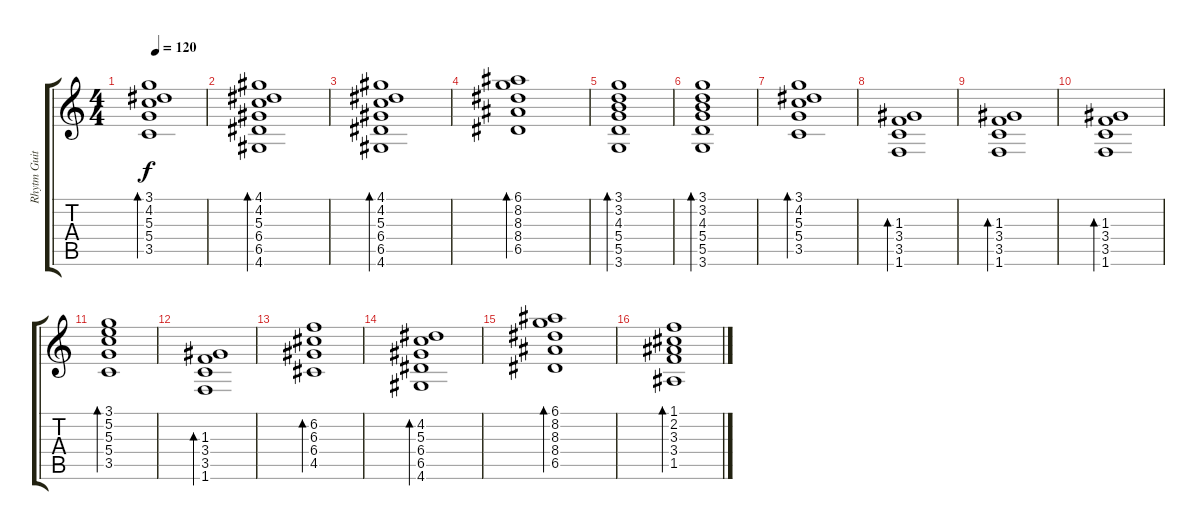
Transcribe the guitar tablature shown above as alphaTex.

\track ("Rhytm Guitar" "Rhytm Guit") {instrument acousticguitarsteel}
\staff {score tabs}
\tuning (E4 B3 G3 D3 A2 E2) {hide}
\ts (4 4)
\tempo 120
\clef g2
\ks c
(3.1 4.2 5.3 5.4 3.5).1{bd 60 dy f} |
(4.1 4.2 5.3 6.4 6.5 4.6).1{bd 60} |
(4.1 4.2 5.3 6.4 6.5 4.6).1{bd 60} |
(6.1 8.2 8.3 8.4 6.5).1{bd 60} |
(3.1 3.2 4.3 5.4 5.5 3.6).1{bd 60} |
(3.1 3.2 4.3 5.4 5.5 3.6).1{bd 60} |
(3.1 4.2 5.3 5.4 3.5).1{bd 60} |
(1.3 3.4 3.5 1.6).1{bd 60} |
(1.3 3.4 3.5 1.6).1{bd 60} |
(1.3 3.4 3.5 1.6).1{bd 60} |
(3.1 5.2 5.3 5.4 3.5).1{bd 60} |
(1.3 3.4 3.5 1.6).1{bd 60} |
(6.2 6.3 6.4 4.5).1{bd 60} |
(4.2 5.3 6.4 6.5 4.6).1{bd 60} |
(6.1 8.2 8.3 8.4 6.5).1{bd 60} |
(1.1 2.2 3.3 3.4 1.5).1{bd 60}
